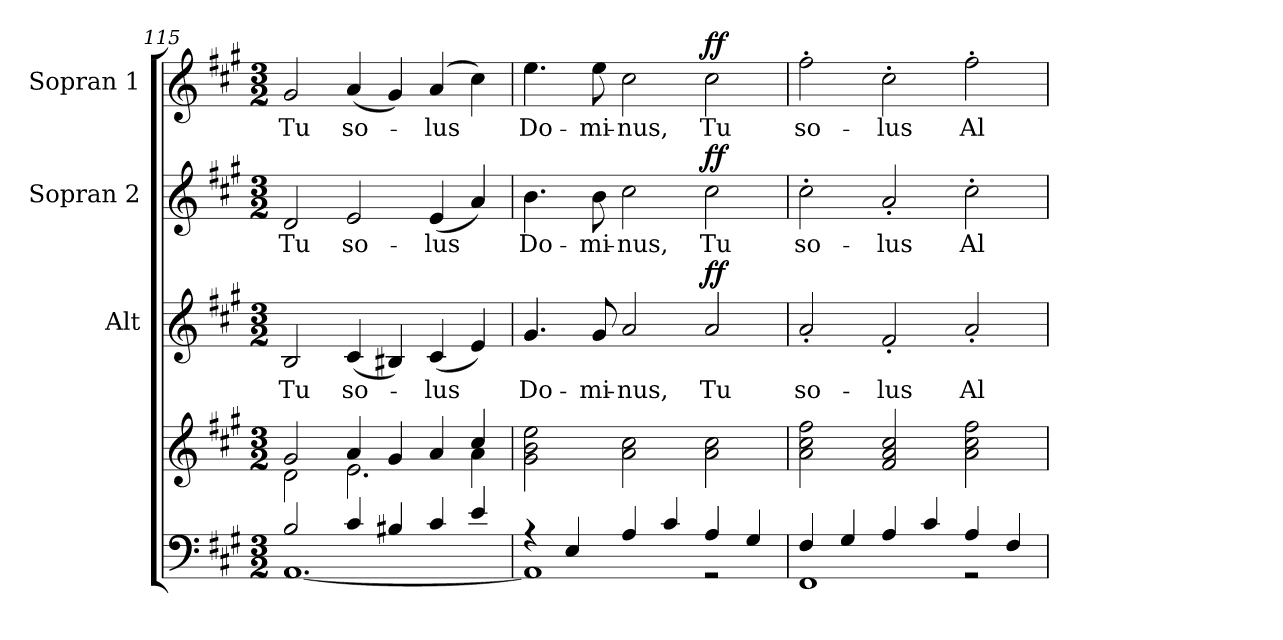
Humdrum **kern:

**kern	**kern	**kern	**text	**dynam	**kern	**text	**dynam	**kern	**text	**dynam
*part4	*part4	*part3	*part3	*part3	*part2	*part2	*part2	*part1	*part1	*part1
*staff5	*staff4	*staff3	*staff3	*staff3	*staff2	*staff2	*staff2	*staff1	*staff1	*staff1
*	*	*I"Alt	*	*	*I"Sopran 2	*	*	*I"Sopran 1	*	*
*	*	*I'A.	*	*	*I'S. 2	*	*	*I'S. 1	*	*
*clefF4	*clefG2	*clefG2	*	*	*clefG2	*	*	*clefG2	*	*
*k[f#c#g#]	*k[f#c#g#]	*k[f#c#g#]	*	*	*k[f#c#g#]	*	*	*k[f#c#g#]	*	*
*A:	*A:	*A:	*	*	*A:	*	*	*A:	*	*
*M3/2	*M3/2	*M3/2	*	*	*M3/2	*	*	*M3/2	*	*
=115	=115	=115	=115	=115	=115	=115	=115	=115	=115	=115
*^	*^	*	*	*	*	*	*	*	*	*
!	!	!	!	!	!LO:LY:b	!	!	!LO:LY:b	!	!	!LO:LY:b	!
2B/	[<1.AA	2g#/	2d\	2B/	Tu	.	2d/	Tu	.	2g#/	Tu	.
!	!	!	!	!	!LO:LY:b	!	!	!LO:LY:b	!	!	!LO:LY:b	!
4c#/	.	4a/	2.e\	(<4c#/	so-	.	2e/	so-	.	(<4a/	so-	.
4B#X/	.	4g#/	.	4B#X/)	.	.	.	.	.	4g#/)	.	.
!	!	!	!	!	!LO:LY:b	!	!	!LO:LY:b	!	!	!LO:LY:b	!
4c#/	.	4a/	.	(<4c#/	-lus	.	(<4e/	-lus	.	(4a/	-lus	.
4e/	.	4cc#/	4a\	4e/)	.	.	4a/)	.	.	4cc#\)	.	.
!!LO:PB:g=z
=116	=116	=116	=116	=116	=116	=116	=116	=116	=116	=116	=116	=116
!	!	!	!	!	!LO:LY:b	!	!	!LO:LY:b	!	!	!LO:LY:b	!
*	*	*v	*v	*	*	*	*	*	*	*	*	*
4rG	1AA]	2g#\ 2b\ 2ee\	4.g#/	Do-	.	4.b\	Do-	.	4.ee\	Do-	.
4E/	.	.	.	.	.	.	.	.	.	.	.
!	!	!	!	!LO:LY:b	!	!	!LO:LY:b	!	!	!LO:LY:b	!
.	.	.	8g#/	-mi-	.	8b\	-mi-	.	8ee\	-mi-	.
!	!	!	!	!LO:LY:b	!	!	!LO:LY:b	!	!	!LO:LY:b	!
4A/	.	2a\ 2cc#\	2a/	-nus,	.	2cc#\	-nus,	.	2cc#\	-nus,	.
4c#/	.	.	.	.	.	.	.	.	.	.	.
!	!	!	!	!LO:LY:b	!LO:DY:a	!	!LO:LY:b	!LO:DY:a	!	!LO:LY:b	!LO:DY:a
4A/	2rGG	2a\ 2cc#\	2a/	Tu	ff	2cc#\	Tu	ff	2cc#\	Tu	ff
4G#/	.	.	.	.	.	.	.	.	.	.	.
=117	=117	=117	=117	=117	=117	=117	=117	=117	=117	=117	=117
!	!	!	!	!LO:LY:b	!	!	!LO:LY:b	!	!	!LO:LY:b	!
4F#/	1FF#	2a\ 2cc#\ 2ff#\	2a'</	so-	.	2cc#'>\	so-	.	2ff#'>\	so-	.
4G#/	.	.	.	.	.	.	.	.	.	.	.
!	!	!	!	!LO:LY:b	!	!	!LO:LY:b	!	!	!LO:LY:b	!
4A/	.	2f#/ 2a/ 2cc#/	2f#'</	-lus	.	2a'</	-lus	.	2cc#'>\	-lus	.
4c#/	.	.	.	.	.	.	.	.	.	.	.
!	!	!	!	!LO:LY:b	!	!	!LO:LY:b	!	!	!LO:LY:b	!
4A/	2rGG	2a\ 2cc#\ 2ff#\	2a'</	Al-	.	2cc#'>\	Al-	.	2ff#'>\	Al-	.
4F#/	.	.	.	.	.	.	.	.	.	.	.
*v	*v	*	*	*	*	*	*	*	*	*	*
=	=	=	=	=	=	=	=	=	=	=
*-	*-	*-	*-	*-	*-	*-	*-	*-	*-	*-
